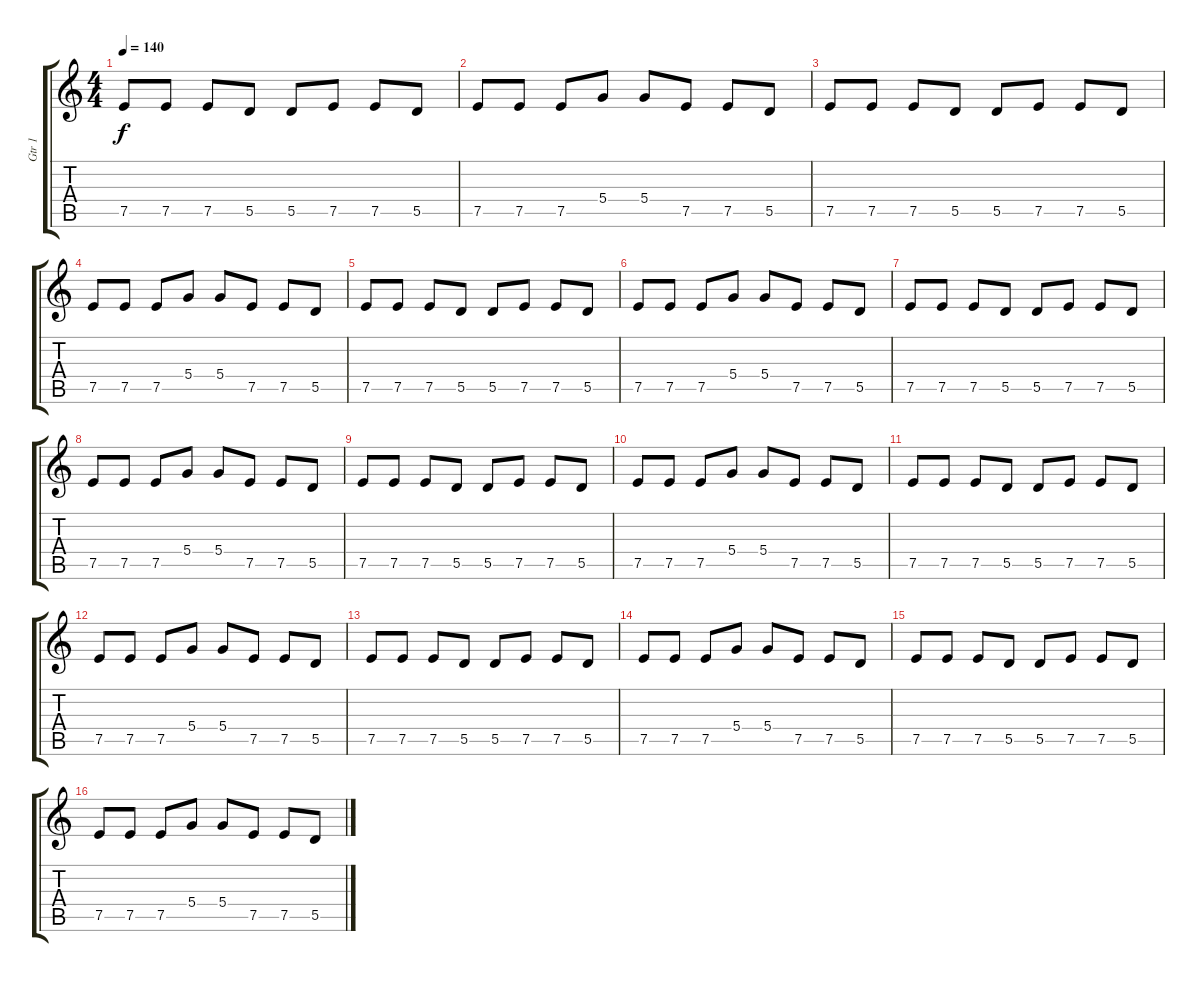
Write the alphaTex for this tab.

\track ("Gtr 1" "Gtr 1") {instrument electricguitarclean}
\staff {score tabs}
\tuning (E4 B3 G3 D3 A2 E2) {hide}
\ts (4 4)
\tempo 140
\clef g2
\ks c
7.5.8{dy f volume 6} 7.5.8 7.5.8 5.5.8 5.5.8 7.5.8 7.5.8 5.5.8 |
7.5.8 7.5.8 7.5.8 5.4.8 5.4.8 7.5.8 7.5.8 5.5.8 |
7.5.8 7.5.8 7.5.8 5.5.8 5.5.8 7.5.8 7.5.8 5.5.8 |
7.5.8 7.5.8 7.5.8 5.4.8 5.4.8 7.5.8 7.5.8 5.5.8 |
7.5.8 7.5.8 7.5.8 5.5.8 5.5.8 7.5.8 7.5.8 5.5.8 |
7.5.8 7.5.8 7.5.8 5.4.8 5.4.8 7.5.8 7.5.8 5.5.8 |
7.5.8 7.5.8 7.5.8 5.5.8 5.5.8 7.5.8 7.5.8 5.5.8 |
7.5.8 7.5.8 7.5.8 5.4.8 5.4.8 7.5.8 7.5.8 5.5.8 |
7.5.8 7.5.8 7.5.8 5.5.8 5.5.8 7.5.8 7.5.8 5.5.8 |
7.5.8 7.5.8 7.5.8 5.4.8 5.4.8 7.5.8 7.5.8 5.5.8 |
7.5.8 7.5.8 7.5.8 5.5.8 5.5.8 7.5.8 7.5.8 5.5.8 |
7.5.8 7.5.8 7.5.8 5.4.8 5.4.8 7.5.8 7.5.8 5.5.8 |
7.5.8 7.5.8 7.5.8 5.5.8 5.5.8 7.5.8 7.5.8 5.5.8 |
7.5.8 7.5.8 7.5.8 5.4.8 5.4.8 7.5.8 7.5.8 5.5.8 |
7.5.8 7.5.8 7.5.8 5.5.8 5.5.8 7.5.8 7.5.8 5.5.8 |
7.5.8 7.5.8 7.5.8 5.4.8 5.4.8 7.5.8 7.5.8 5.5.8
